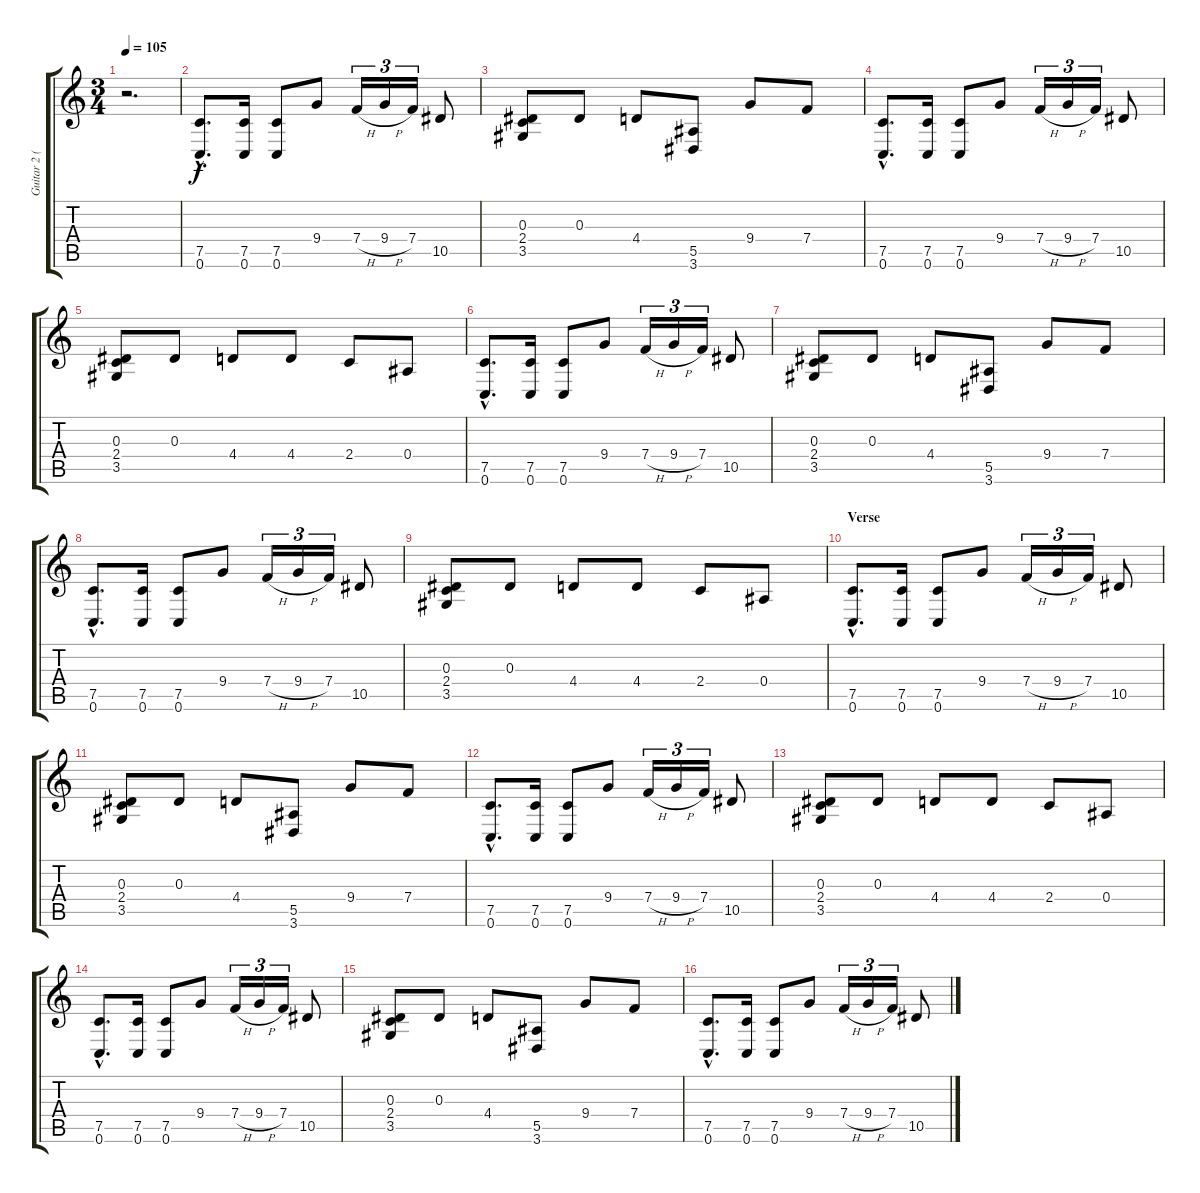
\track ("Guitar 2 (Lead)" "Guitar 2 (") {instrument overdrivenguitar}
\staff {score tabs}
\tuning (C4 G3 Eb3 Bb2 F2 C2) {hide}
\ts (3 4)
\tempo 105
\clef g2
\ks c
r.2{d dy f instrument overdrivenguitar} |
(7.5{hac} 0.6{hac}).8{d} (7.5 0.6).16 (7.5 0.6).8 9.4.8 7.4{h}.16{tu (3 2)} 9.4{h}.16{tu (3 2)} 7.4.16{tu (3 2)} 10.5.8 |
(0.3 2.4 3.5).8 0.3.8 4.4.8 (5.5 3.6).8 9.4.8 7.4.8 |
(7.5{hac} 0.6{hac}).8{d} (7.5 0.6).16 (7.5 0.6).8 9.4.8 7.4{h}.16{tu (3 2)} 9.4{h}.16{tu (3 2)} 7.4.16{tu (3 2)} 10.5.8 |
(0.3 2.4 3.5).8 0.3.8 4.4.8 4.4.8 2.4.8 0.4.8 |
(7.5{hac} 0.6{hac}).8{d} (7.5 0.6).16 (7.5 0.6).8 9.4.8 7.4{h}.16{tu (3 2)} 9.4{h}.16{tu (3 2)} 7.4.16{tu (3 2)} 10.5.8 |
(0.3 2.4 3.5).8 0.3.8 4.4.8 (5.5 3.6).8 9.4.8 7.4.8 |
(7.5{hac} 0.6{hac}).8{d} (7.5 0.6).16 (7.5 0.6).8 9.4.8 7.4{h}.16{tu (3 2)} 9.4{h}.16{tu (3 2)} 7.4.16{tu (3 2)} 10.5.8 |
(0.3 2.4 3.5).8 0.3.8 4.4.8 4.4.8 2.4.8 0.4.8 |
\section ("" "Verse")
(7.5{hac} 0.6{hac}).8{d} (7.5 0.6).16 (7.5 0.6).8 9.4.8 7.4{h}.16{tu (3 2)} 9.4{h}.16{tu (3 2)} 7.4.16{tu (3 2)} 10.5.8 |
(0.3 2.4 3.5).8 0.3.8 4.4.8 (5.5 3.6).8 9.4.8 7.4.8 |
(7.5{hac} 0.6{hac}).8{d} (7.5 0.6).16 (7.5 0.6).8 9.4.8 7.4{h}.16{tu (3 2)} 9.4{h}.16{tu (3 2)} 7.4.16{tu (3 2)} 10.5.8 |
(0.3 2.4 3.5).8 0.3.8 4.4.8 4.4.8 2.4.8 0.4.8 |
(7.5{hac} 0.6{hac}).8{d} (7.5 0.6).16 (7.5 0.6).8 9.4.8 7.4{h}.16{tu (3 2)} 9.4{h}.16{tu (3 2)} 7.4.16{tu (3 2)} 10.5.8 |
(0.3 2.4 3.5).8 0.3.8 4.4.8 (5.5 3.6).8 9.4.8 7.4.8 |
(7.5{hac} 0.6{hac}).8{d} (7.5 0.6).16 (7.5 0.6).8 9.4.8 7.4{h}.16{tu (3 2)} 9.4{h}.16{tu (3 2)} 7.4.16{tu (3 2)} 10.5.8
